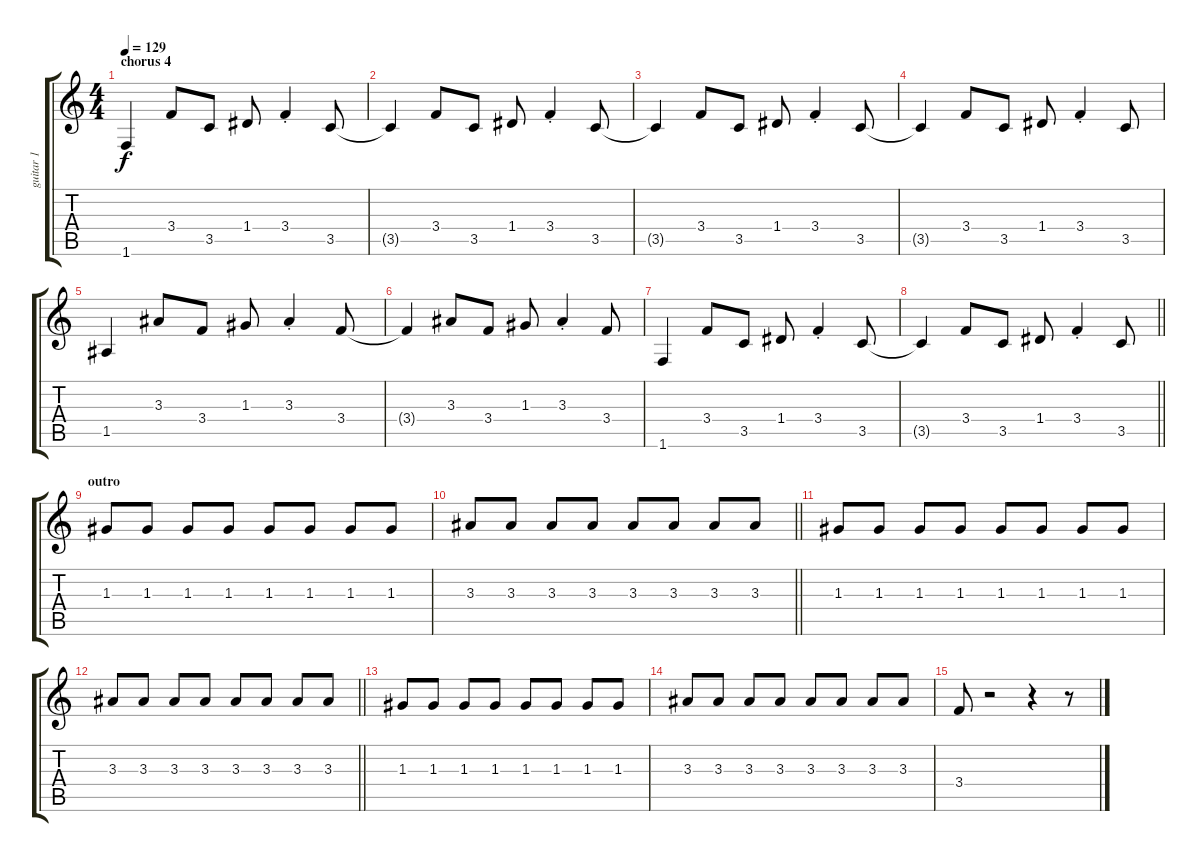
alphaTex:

\track ("guitar 1" "guitar 1") {instrument electricguitarclean}
\staff {score tabs}
\tuning (E4 B3 G3 D3 A2 E2) {hide}
\ts (4 4)
\section ("" "chorus 4")
\tempo 129
\clef g2
\ks c
1.6.4{dy f} 3.4.8 3.5.8 1.4.8 3.4{st}.4 3.5.8 |
3.5{t}.4 3.4.8 3.5.8 1.4.8 3.4{st}.4 3.5.8 |
3.5{t}.4 3.4.8 3.5.8 1.4.8 3.4{st}.4 3.5.8 |
3.5{t}.4 3.4.8 3.5.8 1.4.8 3.4{st}.4 3.5.8 |
1.5.4 3.3.8 3.4.8 1.3.8 3.3{st}.4 3.4.8 |
3.4{t}.4 3.3.8 3.4.8 1.3.8 3.3{st}.4 3.4.8 |
1.6.4 3.4.8 3.5.8 1.4.8 3.4{st}.4 3.5.8 |
\barLineRight lightlight
3.5{t}.4 3.4.8 3.5.8 1.4.8 3.4{st}.4 3.5.8 |
\section ("" "outro")
1.3.8 1.3.8 1.3.8 1.3.8 1.3.8 1.3.8 1.3.8 1.3.8 |
\barLineRight lightlight
3.3.8 3.3.8 3.3.8 3.3.8 3.3.8 3.3.8 3.3.8 3.3.8 |
1.3.8 1.3.8 1.3.8 1.3.8 1.3.8 1.3.8 1.3.8 1.3.8 |
\barLineRight lightlight
3.3.8 3.3.8 3.3.8 3.3.8 3.3.8 3.3.8 3.3.8 3.3.8 |
1.3.8 1.3.8 1.3.8 1.3.8 1.3.8 1.3.8 1.3.8 1.3.8 |
3.3.8 3.3.8 3.3.8 3.3.8 3.3.8 3.3.8 3.3.8 3.3.8 |
3.4.8 r.2 r.4 r.8
